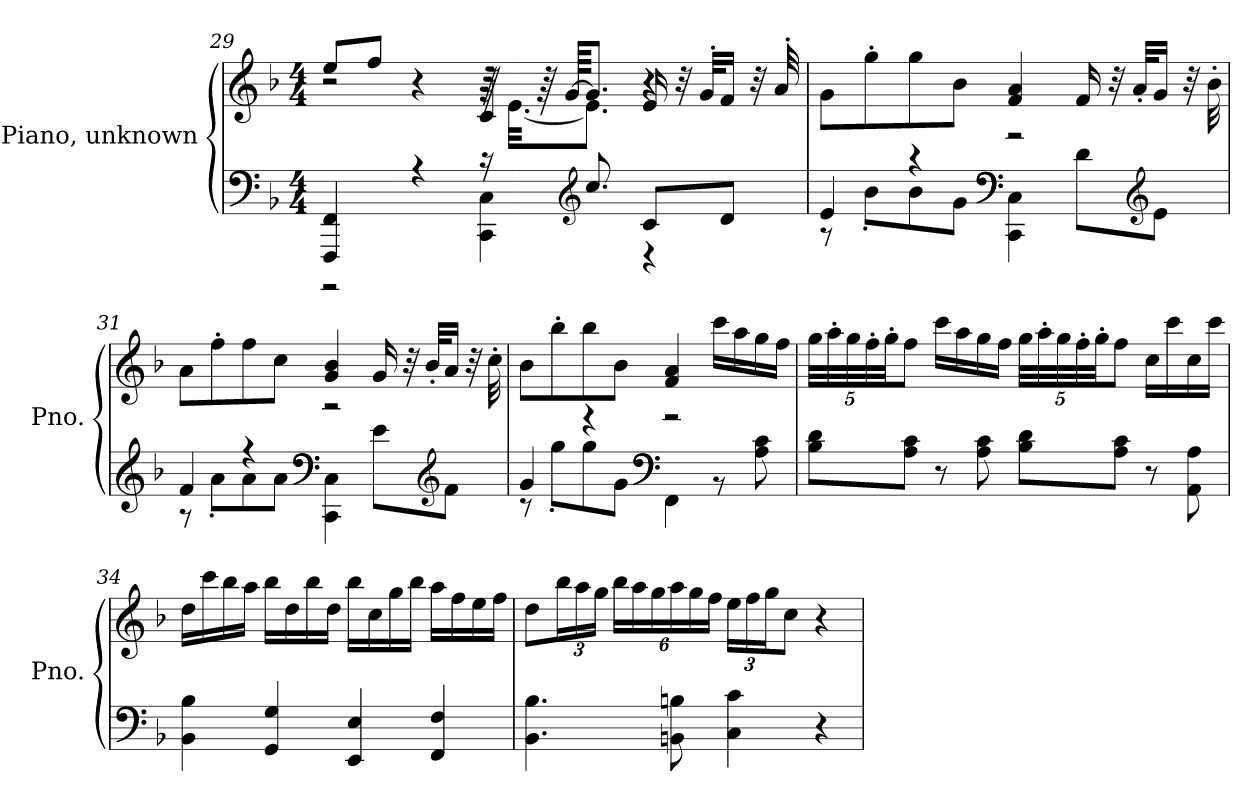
**kern	**kern
*part1	*part1
*staff2	*staff1
*I"Piano, unknown	*
*I'Pno.	*
*clefF4	*clefG2
*k[b-]	*k[b-]
*M4/4	*M4/4
=29	=29
*^	*^
*	*	*	*^
4FFF/ 4FF/	2r	8ee/L	2r	2r
.	.	8ff/J	.	.
4r	.	4r	.	.
16r	4CC\ 4C\	32r	64r	4c/
.	.	.	[32.e\KKL	.
.	.	64r	.	.
.	.	[64g/KKKL	.	.
*clefG2	*	*	*	*
8.cc/	.	8.g/J]	8.e\J]	.
8c/L	4r	16e/	4r	4r
.	.	32r	.	.
.	.	32g'/KLL	.	.
8d/J	.	16f/JJ	.	.
.	.	32r	.	.
.	.	32a'/	.	.
*	*	*v	*v	*v
!!LO:PB:g=z
=30	=30	=30
4e/	8r	8g\L
.	8b-'\L	8gg'\
4r	8b-\	8gg\
.	8g\J	8b-\J
*clefF4	*	*
2r	4CC\ 4C\	4f/ 4a/
.	8d\L	16f/
.	.	32r
.	.	32a'/KLL
*clefG2	*	*
.	8e\J	16g/JJ
.	.	32r
.	.	32b-'\
=31	=31	=31
4f/	8r	8a\L
.	8a'\L	8ff'\
4r	8a\	8ff\
.	8a\J	8cc\J
*clefF4	*	*
2r	4CC\ 4C\	4g/ 4b-/
.	8e\L	16g/
.	.	32r
.	.	32b-'/KLL
*clefG2	*	*
.	8f\J	16a/JJ
.	.	32r
.	.	32cc'\
=32	=32	=32
4g/	8r	8b-\L
.	8gg'\L	8bb-'\
4r	8gg\	8bb-\
.	8g\J	8b-\J
*clefF4	*	*
2r	4FF\	4f/ 4a/
.	8r	16ccc\LL
.	.	16aa\
.	8A\ 8c\	16gg\
.	.	16ff\JJ
*v	*v	*
!!LO:LB:g=z
=33	=33
*	*Xbrackettup
8B-\ 8d\L	40gg\LLL
.	40aa'\
.	40gg\
.	40ff'\
.	40gg'\JJ
8A\ 8c\J	8ff\J
8r	16ccc\LL
.	16aa\
8A\ 8c\	16gg\
.	16ff\JJ
8B-\ 8d\L	40gg\LLL
.	40aa'\
.	40gg\
.	40ff'\
.	40gg'\JJ
8A\ 8c\J	8ff\J
8r	16cc\LL
.	16ccc\
8AA\ 8A\	16cc\
.	16ccc\JJ
=34	=34
4BB-\ 4B-\	16dd\LL
.	16ccc\
.	16bb-\
.	16aa\JJ
4GG/ 4G/	16bb-\LL
.	16dd\
.	16bb-\
.	16dd\JJ
4EE/ 4E/	16bb-\LL
.	16cc\
.	16gg\
.	16bb-\JJ
4FF/ 4F/	16aa\LL
.	16ff\
.	16ee\
.	16ff\JJ
!!LO:LB:g=z
=35	=35
4.BB-\ 4.B-\	8dd\L
.	24bb-\L
.	24aa\
.	24gg\JJ
.	24bb-\LL
.	24aa\
.	24gg\
8BBn\ 8Bn\	24aa\
.	24gg\
.	24ff\JJ
4C\ 4c\	24ee\LL
.	24ff\
.	24gg\J
.	8cc\J
4r	4r
=	=
*-	*-
